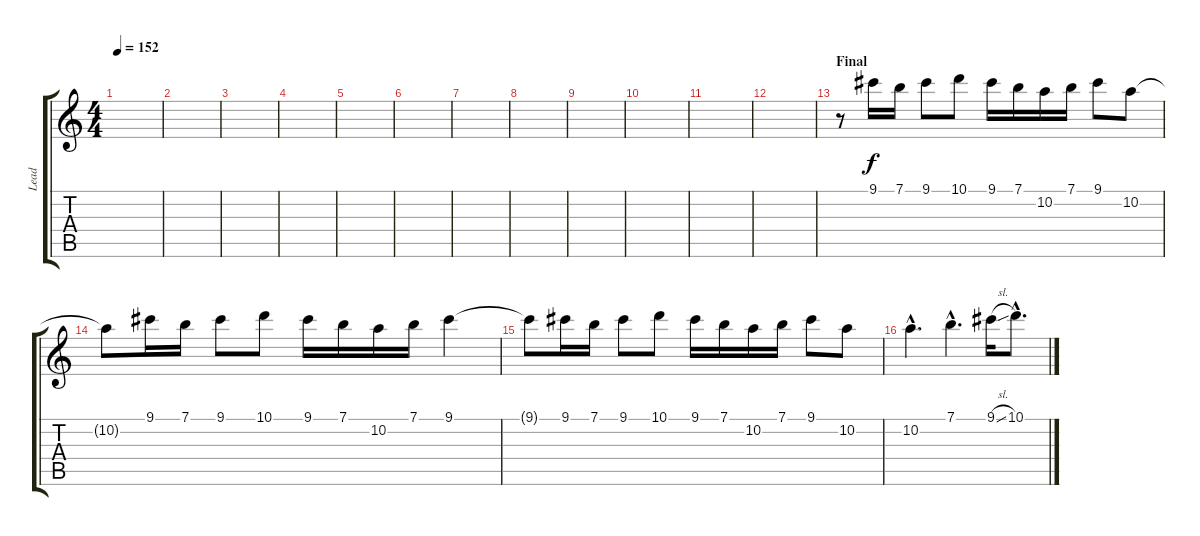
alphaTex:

\track ("Lead" "Lead") {instrument overdrivenguitar}
\staff {score tabs}
\tuning (E4 B3 G3 D3 A2 E2) {hide}
\ts (4 4)
\tempo 152
\clef g2
\ks c
|
|
|
|
|
|
|
|
|
|
|
|
\section ("" "Final")
r.8 9.1.16 7.1.16 9.1.8 10.1.8 9.1.16 7.1.16 10.2.16 7.1.16 9.1.8 10.2.8 |
10.2{t}.8 9.1.16 7.1.16 9.1.8 10.1.8 9.1.16 7.1.16 10.2.16 7.1.16 9.1.4 |
9.1{t}.8 9.1.16 7.1.16 9.1.8 10.1.8 9.1.16 7.1.16 10.2.16 7.1.16 9.1.8 10.2.8 |
10.2{hac}.4{d} 7.1{hac}.4{d} 9.1{sl}.16 10.1{hac}.8{d}
